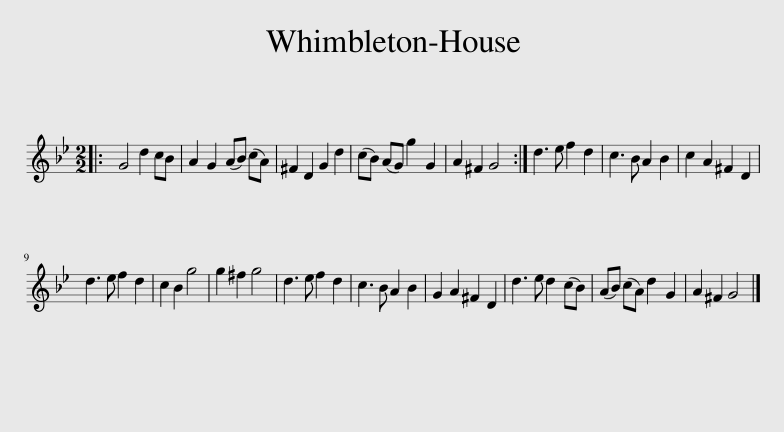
X:1
L:1/8
M:2/2
I:linebreak $
K:Gmin
V:1 treble
V:1
|: G4 d2 cB | A2 G2 (AB) (cA) | ^F2 D2 G2 d2 | (cB) (AG) g2 G2 | A2 ^F2 G4 :| %5
 d3 e f2 d2 | c3 B A2 B2 | c2 A2 ^F2 D2 |$ d3 e f2 d2 | c2 B2 g4 | %10
 g2 ^f2 g4 | d3 e f2 d2 | c3 B A2 B2 | G2 A2 ^F2 D2 | d3 e d2 (cB) | %15
 (AB) (cA) d2 G2 | A2 ^F2 G4 |] %17
